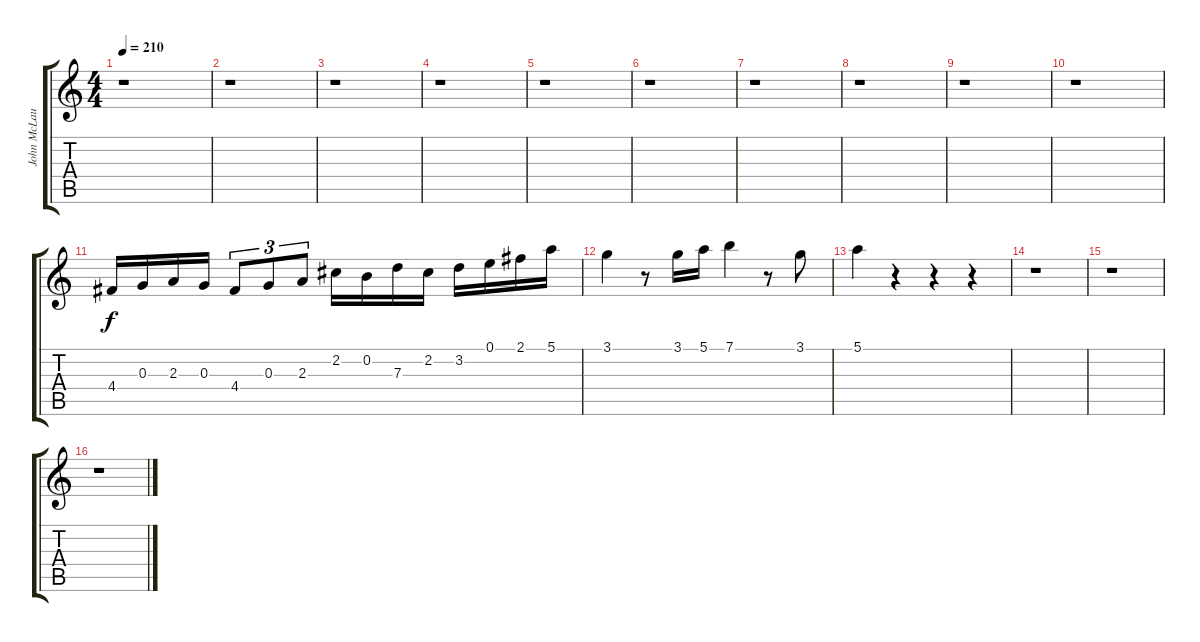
\track ("John McLaughlin" "John McLau") {instrument acousticguitarnylon}
\staff {score tabs}
\tuning (E4 B3 G3 D3 A2 E2) {hide}
\ts (4 4)
\tempo 210
\clef g2
\ks c
r.1{dy f} |
r.1 |
r.1 |
r.1 |
r.1 |
r.1 |
r.1 |
r.1 |
r.1 |
r.1 |
4.4.16 0.3.16 2.3.16 0.3.16 4.4.8{tu (3 2)} 0.3.8{tu (3 2)} 2.3.8{tu (3 2)} 2.2.16 0.2.16 7.3.16 2.2.16 3.2.16 0.1.16 2.1.16 5.1.16 |
3.1.4 r.8 3.1.16 5.1.16 7.1.4 r.8 3.1.8 |
5.1.4 r.4 r.4 r.4 |
r.1 |
r.1 |
r.1
